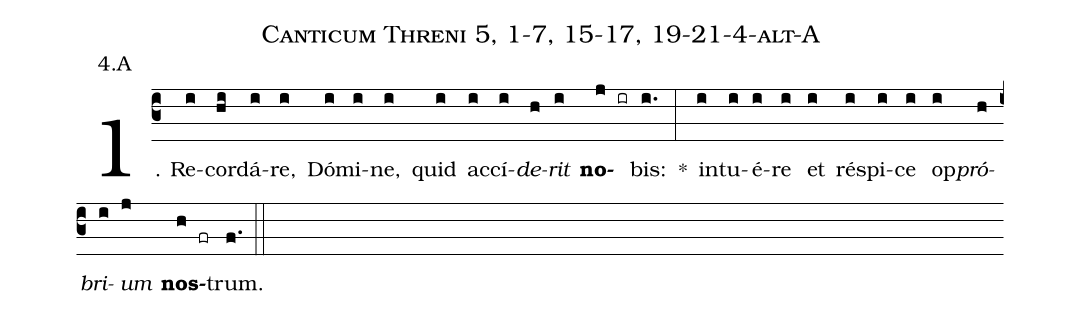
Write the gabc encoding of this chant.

name: Canticum Threni 5, 1-7, 15-17, 19-21-4-alt-A;
annotation: 4.A;
%%
(c3)1. Re(i)cor(hi)dá(i)re,(i) Dó(i)mi(i)ne,(i) quid(i) ac(i)cí(i)<i>de</i>(h)<i>rit</i>(i) <b>no</b>(j ir)bis:(i.) *(:) in(i)tu(i)é(i)re(i) et(i) ré(i)spi(i)ce(i) op(i)<i>pró</i>(h)<i>bri</i>(i)<i>um</i>(j) <b>nos</b>(h fr)trum.(f.) (::)
